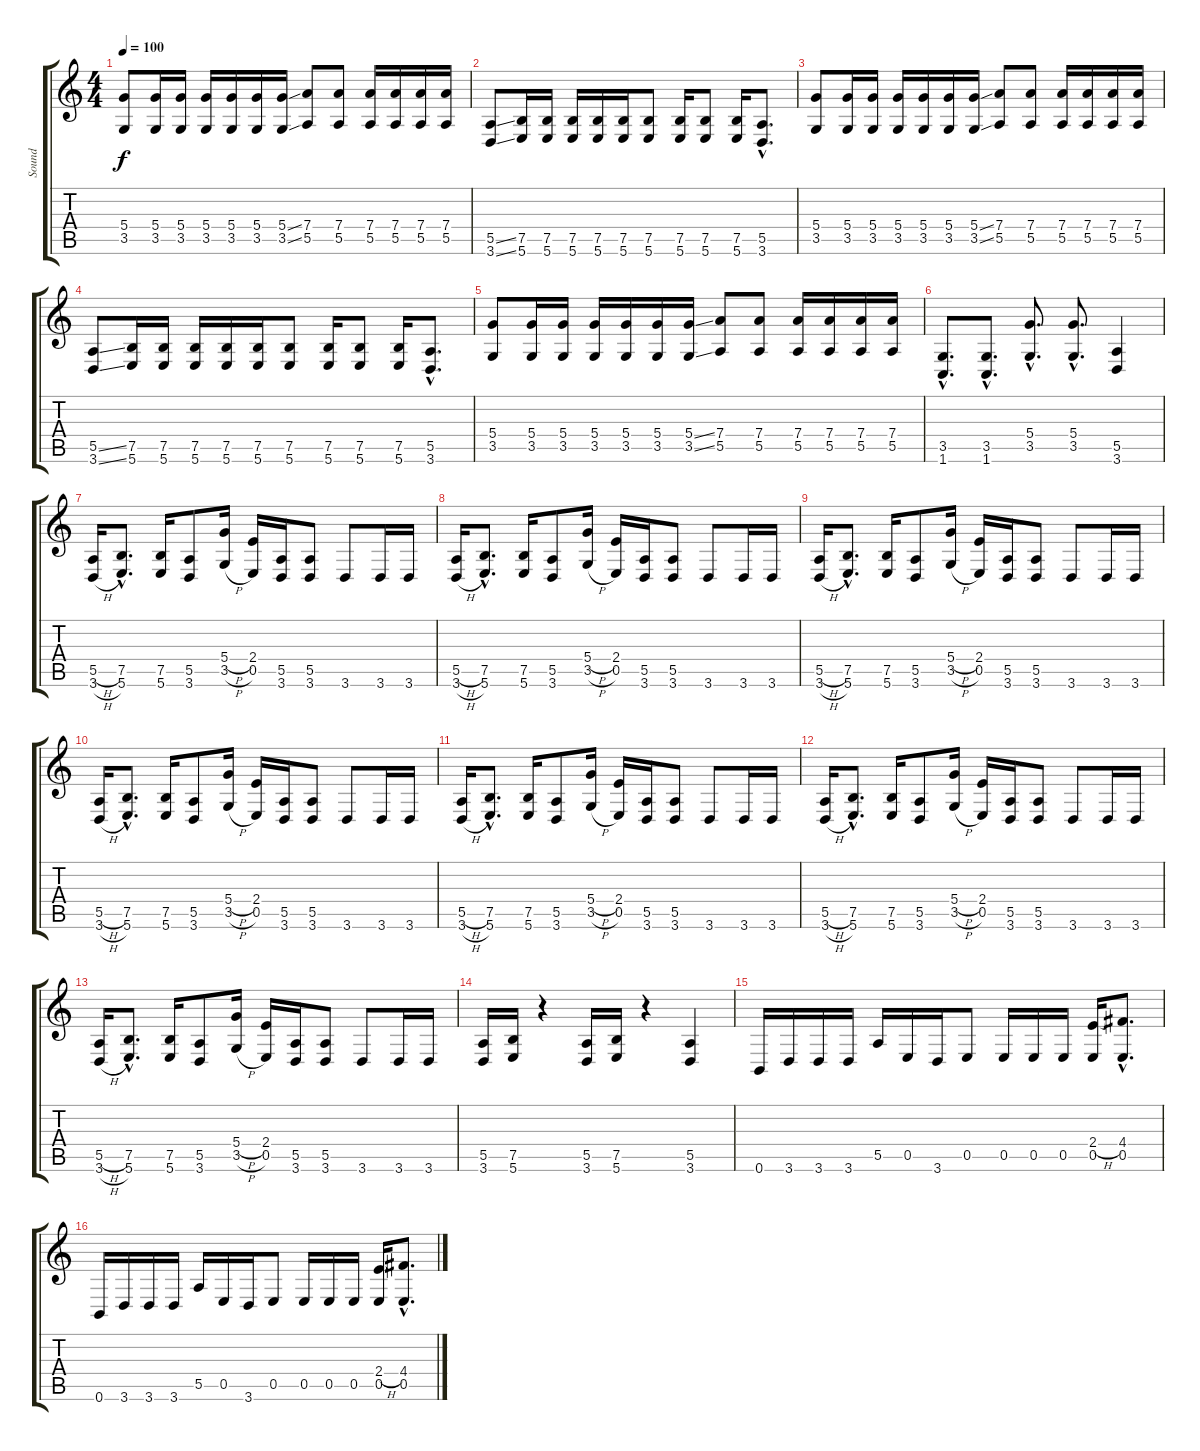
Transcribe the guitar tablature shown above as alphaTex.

\track ("Sound" "Sound") {instrument overdrivenguitar}
\staff {score tabs}
\tuning (E4 B3 G3 D3 E2 B1) {hide}
\ts (4 4)
\tempo 100
\clef g2
\ks c
(5.4 3.5).8{dy f} (5.4 3.5).16 (5.4 3.5).16 (5.4 3.5).16 (5.4 3.5).16 (5.4 3.5).16 (5.4{ss} 3.5{ss}).16 (7.4 5.5).8 (7.4 5.5).8 (7.4 5.5).16 (7.4 5.5).16 (7.4 5.5).16 (7.4 5.5).16 |
(5.5{ss} 3.6{ss}).8 (7.5 5.6).16 (7.5 5.6).16 (7.5 5.6).16 (7.5 5.6).16 (7.5 5.6).16 (7.5 5.6).8 (7.5 5.6).16 (7.5 5.6).8 (7.5 5.6).16 (5.5{hac} 3.6{hac}).8{d} |
(5.4 3.5).8 (5.4 3.5).16 (5.4 3.5).16 (5.4 3.5).16 (5.4 3.5).16 (5.4 3.5).16 (5.4{ss} 3.5{ss}).16 (7.4 5.5).8 (7.4 5.5).8 (7.4 5.5).16 (7.4 5.5).16 (7.4 5.5).16 (7.4 5.5).16 |
(5.5{ss} 3.6{ss}).8 (7.5 5.6).16 (7.5 5.6).16 (7.5 5.6).16 (7.5 5.6).16 (7.5 5.6).16 (7.5 5.6).8 (7.5 5.6).16 (7.5 5.6).8 (7.5 5.6).16 (5.5{hac} 3.6{hac}).8{d} |
(5.4 3.5).8 (5.4 3.5).16 (5.4 3.5).16 (5.4 3.5).16 (5.4 3.5).16 (5.4 3.5).16 (5.4{ss} 3.5{ss}).16 (7.4 5.5).8 (7.4 5.5).8 (7.4 5.5).16 (7.4 5.5).16 (7.4 5.5).16 (7.4 5.5).16 |
(3.5{hac} 1.6{hac}).8{d} (3.5{hac} 1.6{hac}).8{d} (5.4{hac} 3.5{hac}).8{d} (5.4{hac} 3.5{hac}).8{d} (5.5 3.6).4 |
(5.5{h} 3.6{h}).16 (7.5{hac} 5.6{hac}).8{d} (7.5 5.6).16 (5.5 3.6).8 (5.4{h} 3.5{h}).16 (2.4 0.5).16 (5.5 3.6).16 (5.5 3.6).8 3.6.8 3.6.16 3.6.16 |
(5.5{h} 3.6{h}).16 (7.5{hac} 5.6{hac}).8{d} (7.5 5.6).16 (5.5 3.6).8 (5.4{h} 3.5{h}).16 (2.4 0.5).16 (5.5 3.6).16 (5.5 3.6).8 3.6.8 3.6.16 3.6.16 |
(5.5{h} 3.6{h}).16 (7.5{hac} 5.6{hac}).8{d} (7.5 5.6).16 (5.5 3.6).8 (5.4{h} 3.5{h}).16 (2.4 0.5).16 (5.5 3.6).16 (5.5 3.6).8 3.6.8 3.6.16 3.6.16 |
(5.5{h} 3.6{h}).16 (7.5{hac} 5.6{hac}).8{d} (7.5 5.6).16 (5.5 3.6).8 (5.4{h} 3.5{h}).16 (2.4 0.5).16 (5.5 3.6).16 (5.5 3.6).8 3.6.8 3.6.16 3.6.16 |
(5.5{h} 3.6{h}).16 (7.5{hac} 5.6{hac}).8{d} (7.5 5.6).16 (5.5 3.6).8 (5.4{h} 3.5{h}).16 (2.4 0.5).16 (5.5 3.6).16 (5.5 3.6).8 3.6.8 3.6.16 3.6.16 |
(5.5{h} 3.6{h}).16 (7.5{hac} 5.6{hac}).8{d} (7.5 5.6).16 (5.5 3.6).8 (5.4{h} 3.5{h}).16 (2.4 0.5).16 (5.5 3.6).16 (5.5 3.6).8 3.6.8 3.6.16 3.6.16 |
(5.5{h} 3.6{h}).16 (7.5{hac} 5.6{hac}).8{d} (7.5 5.6).16 (5.5 3.6).8 (5.4{h} 3.5{h}).16 (2.4 0.5).16 (5.5 3.6).16 (5.5 3.6).8 3.6.8 3.6.16 3.6.16 |
(5.5 3.6).16 (7.5 5.6).16 r.4 (5.5 3.6).16 (7.5 5.6).16 r.4 (5.5 3.6).4 |
0.6.16 3.6.16 3.6.16 3.6.16 5.5.16 0.5.16 3.6.16 0.5.8 0.5.16 0.5.16 0.5.16 (2.4{h} 0.5).16 (4.4{hac} 0.5{hac}).8{d} |
0.6.16 3.6.16 3.6.16 3.6.16 5.5.16 0.5.16 3.6.16 0.5.8 0.5.16 0.5.16 0.5.16 (2.4{h} 0.5).16 (4.4{hac} 0.5{hac}).8{d}
